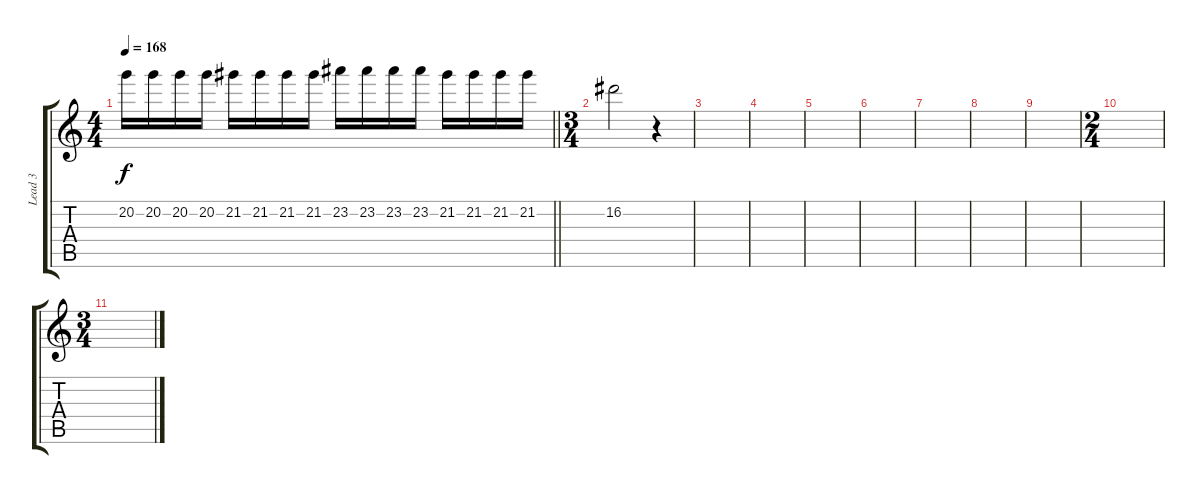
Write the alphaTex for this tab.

\track ("Lead 3" "Lead 3") {instrument overdrivenguitar}
\staff {score tabs}
\tuning (E4 B3 G3 D3 A2 E2) {hide}
\ts (4 4)
\tempo 168
\clef g2
\barLineRight lightlight
\ks c
20.2.16{dy f} 20.2.16 20.2.16 20.2.16 21.2.16 21.2.16 21.2.16 21.2.16 23.2.16 23.2.16 23.2.16 23.2.16 21.2.16 21.2.16 21.2.16 21.2.16 |
\ts (3 4)
16.2.2 r.4 |
|
|
|
|
|
|
|
\ts (2 4)
|
\ts (3 4)
